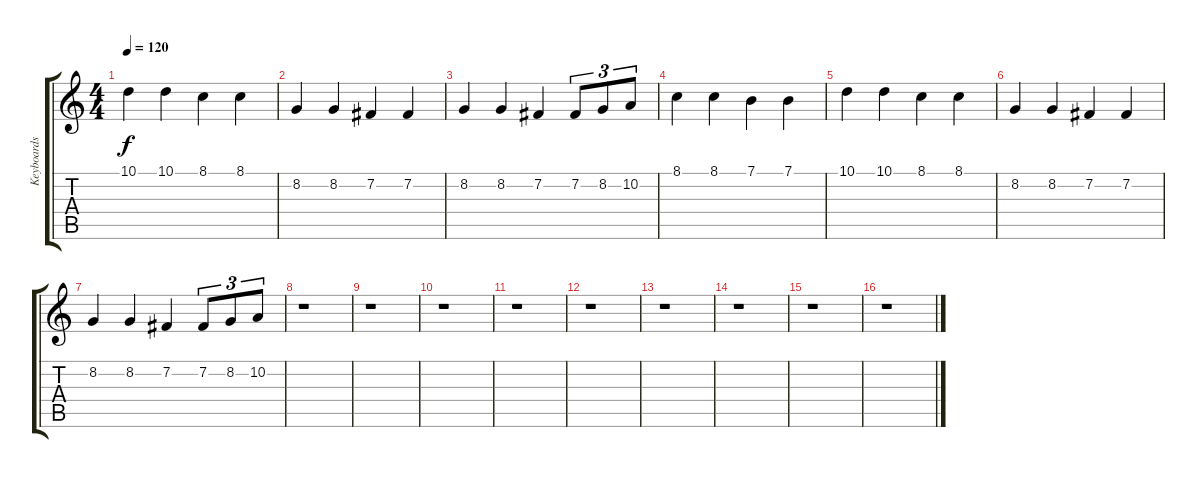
\track ("Keyboards" "Keyboards") {instrument pizzicatostrings}
\staff {score tabs}
\tuning (E4 B3 G3 D3 A2 E2) {hide}
\ts (4 4)
\tempo 120
\clef g2
\ks c
10.1.4{dy f} 10.1.4 8.1.4 8.1.4 |
8.2.4 8.2.4 7.2.4 7.2.4 |
8.2.4 8.2.4 7.2.4 7.2.8{tu (3 2)} 8.2.8{tu (3 2)} 10.2.8{tu (3 2)} |
8.1.4 8.1.4 7.1.4 7.1.4 |
10.1.4 10.1.4 8.1.4 8.1.4 |
8.2.4 8.2.4 7.2.4 7.2.4 |
8.2.4 8.2.4 7.2.4 7.2.8{tu (3 2)} 8.2.8{tu (3 2)} 10.2.8{tu (3 2)} |
r.1 |
r.1 |
r.1 |
r.1 |
r.1 |
r.1 |
r.1 |
r.1 |
r.1
